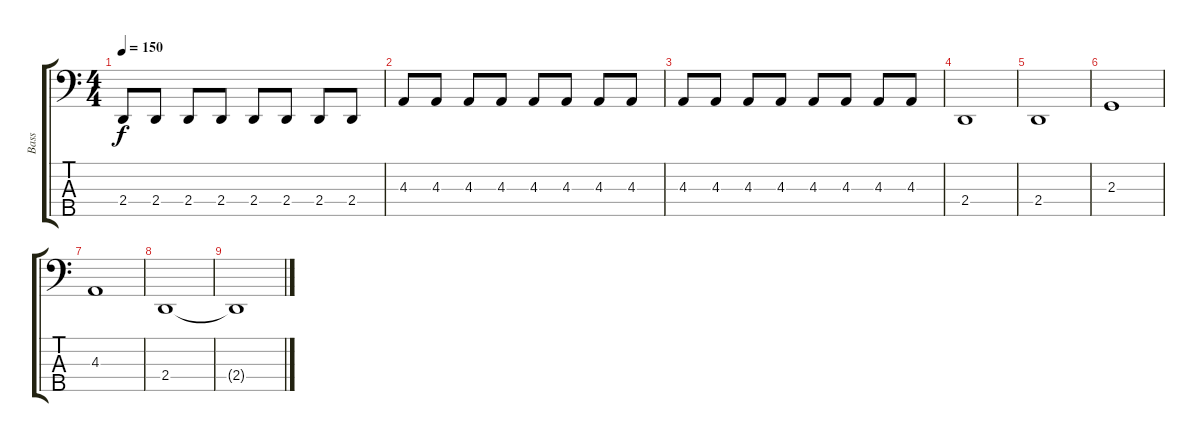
\track ("Bass" "Bass") {instrument electricbassfinger}
\staff {score tabs}
\tuning (Eb2 Bb1 F1 C1 G0) {hide}
\ts (4 4)
\tempo 150
\clef f4
\ks c
2.4.8{dy f} 2.4.8 2.4.8 2.4.8 2.4.8 2.4.8 2.4.8 2.4.8 |
4.3.8 4.3.8 4.3.8 4.3.8 4.3.8 4.3.8 4.3.8 4.3.8 |
4.3.8 4.3.8 4.3.8 4.3.8 4.3.8 4.3.8 4.3.8 4.3.8 |
2.4.1 |
2.4.1 |
2.3.1 |
4.3.1 |
2.4.1 |
2.4{t}.1
